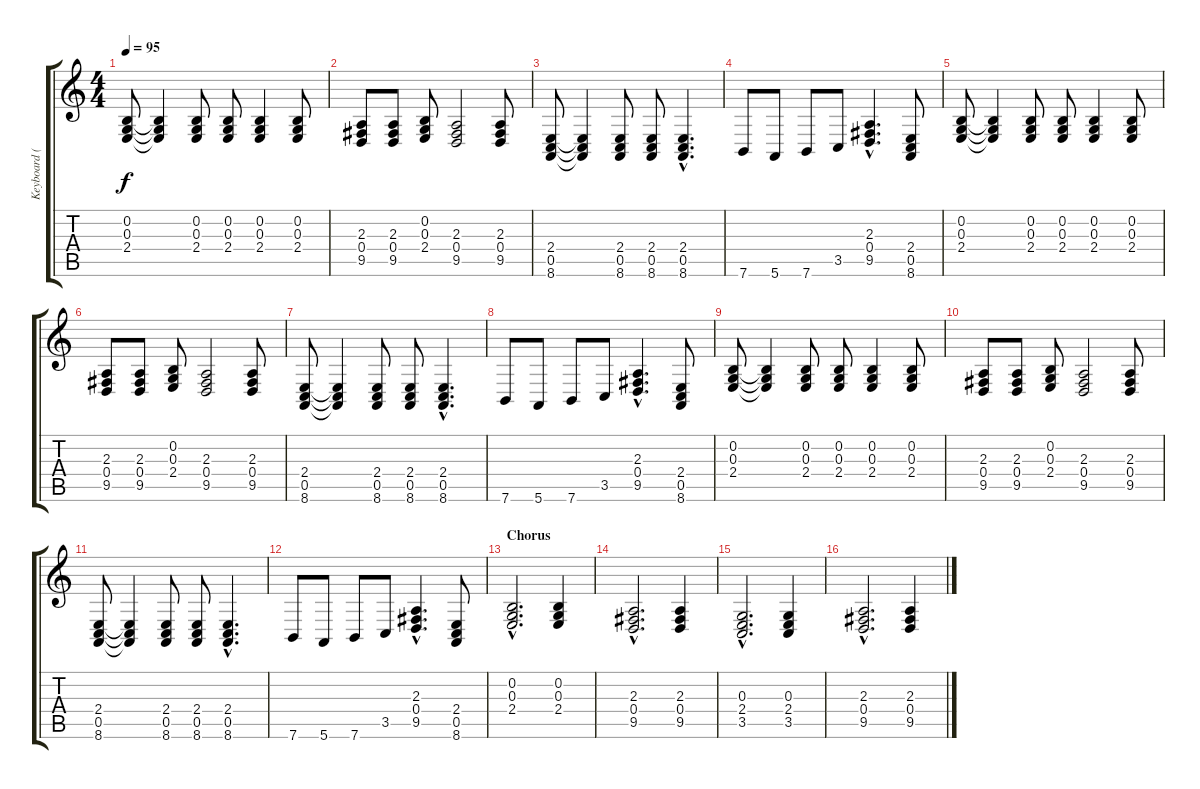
\track ("Keyboard (Chords)" "Keyboard (") {instrument acousticgrandpiano}
\staff {score tabs}
\tuning (E4 B3 G3 D3 A2 E2) {hide}
\ts (4 4)
\tempo 95
\clef g2
\ks c
(0.2 0.3 2.4).8{dy f volume 8} (0.2{t} 0.3{t} 2.4{t}).4 (0.2 0.3 2.4).8 (0.2 0.3 2.4).8 (0.2 0.3 2.4).4 (0.2 0.3 2.4).8 |
(2.3 0.4 9.5).8 (2.3 0.4 9.5).8 (0.2 0.3 2.4).8 (2.3 0.4 9.5).2 (2.3 0.4 9.5).8 |
(2.4 0.5 8.6).8 (2.4{t} 0.5{t} 8.6{t}).4 (2.4 0.5 8.6).8 (2.4 0.5 8.6).8 (2.4{hac} 0.5{hac} 8.6{hac}).4{d} |
7.6.8 5.6.8 7.6.8 3.5.8 (2.3{hac} 0.4{hac} 9.5{hac}).4{d} (2.4 0.5 8.6).8 |
(0.2 0.3 2.4).8{volume 8} (0.2{t} 0.3{t} 2.4{t}).4 (0.2 0.3 2.4).8 (0.2 0.3 2.4).8 (0.2 0.3 2.4).4 (0.2 0.3 2.4).8 |
(2.3 0.4 9.5).8 (2.3 0.4 9.5).8 (0.2 0.3 2.4).8 (2.3 0.4 9.5).2 (2.3 0.4 9.5).8 |
(2.4 0.5 8.6).8 (2.4{t} 0.5{t} 8.6{t}).4 (2.4 0.5 8.6).8 (2.4 0.5 8.6).8 (2.4{hac} 0.5{hac} 8.6{hac}).4{d} |
7.6.8 5.6.8 7.6.8 3.5.8 (2.3{hac} 0.4{hac} 9.5{hac}).4{d} (2.4 0.5 8.6).8 |
(0.2 0.3 2.4).8{volume 8} (0.2{t} 0.3{t} 2.4{t}).4 (0.2 0.3 2.4).8 (0.2 0.3 2.4).8 (0.2 0.3 2.4).4 (0.2 0.3 2.4).8 |
(2.3 0.4 9.5).8 (2.3 0.4 9.5).8 (0.2 0.3 2.4).8 (2.3 0.4 9.5).2 (2.3 0.4 9.5).8 |
(2.4 0.5 8.6).8 (2.4{t} 0.5{t} 8.6{t}).4 (2.4 0.5 8.6).8 (2.4 0.5 8.6).8 (2.4{hac} 0.5{hac} 8.6{hac}).4{d} |
7.6.8 5.6.8 7.6.8 3.5.8 (2.3{hac} 0.4{hac} 9.5{hac}).4{d} (2.4 0.5 8.6).8 |
\section ("" "Chorus")
(0.2{hac} 0.3{hac} 2.4{hac}).2{d volume 13} (0.2 0.3 2.4).4 |
(2.3{hac} 0.4{hac} 9.5{hac}).2{d} (2.3 0.4 9.5).4 |
(0.3{hac} 2.4{hac} 3.5{hac}).2{d} (0.3 2.4 3.5).4 |
(2.3{hac} 0.4{hac} 9.5{hac}).2{d} (2.3 0.4 9.5).4
